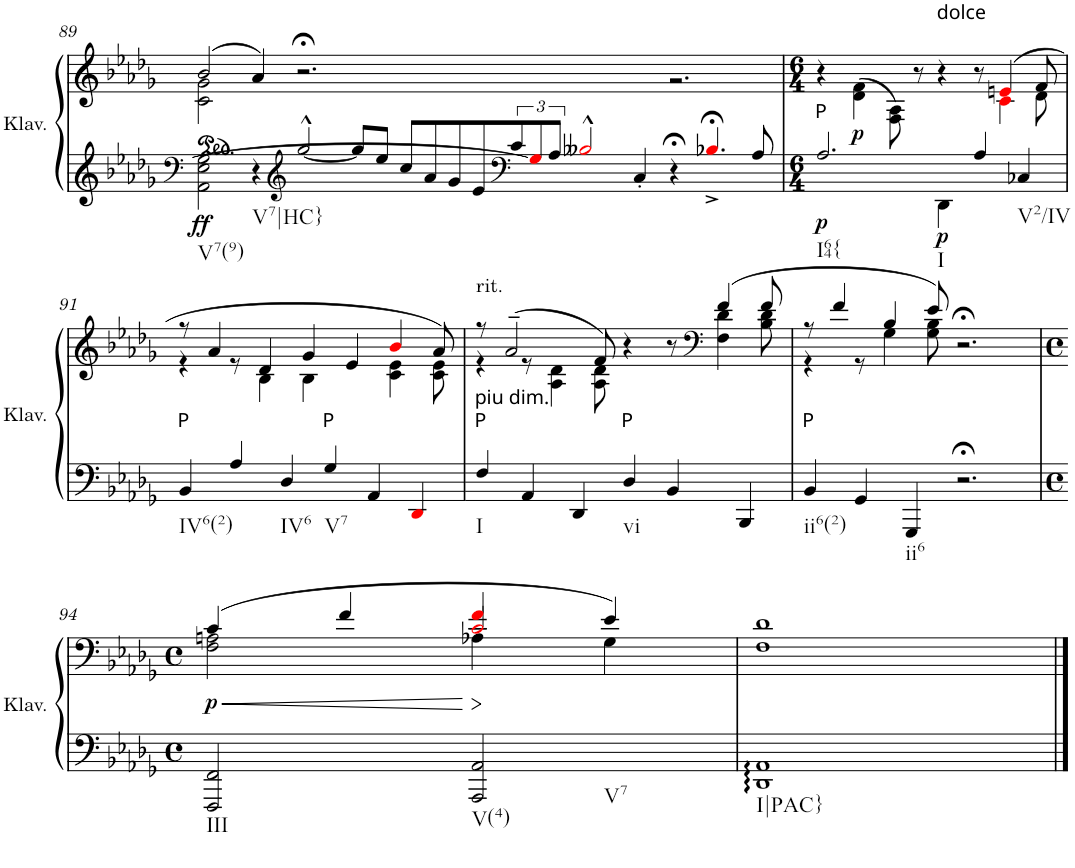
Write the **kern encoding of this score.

**kern	**kern	**dynam
*part1	*part1	*part1
*staff2	*staff1	*staff1/2
*I"Klavier	*	*
*I'Klav.	*	*
!!LO:PB:g=z
*clefF4	*clefG2	*
*k[b-e-a-d-g-]	*k[b-e-a-d-g-]	*
*D-:	*D-:	*
*M15/4	*M15/4	*
=89	=89	=89
*	*^	*
!LO:TX:b:t=V7(9)	!	!	!
!	!	!	!LO:DY:b=2
2AA-\ 2E-\ 2G-\	(2b-/	2c\ 2g-\	ff
!LO:TX:b:t=V7|HC}	!	!	!
4r	4a-/)	4ryy	.
*clefG2	*	*	*
[2gg-^^/	2.r;<	2.ryy	.
8gg-/L]	.	.	.
8ee-/J	.	.	.
8cc/L	1.ryy	2.ryy	.
8a-/	.	.	.
8g-/	.	.	.
8e-/	.	.	.
*clefF4	*	*	*
12c/	.	.	.
12Gi/]	.	.	.
12A-/J	.	.	.
2B--X^^i/	.	2.ryy	.
4C'/	.	.	.
4r;<	2.ryy	2.r	.
4.B-X;<^i/	.	.	.
8A-/	.	.	.
=90	=90	=90	=90
*M6/4	*M6/4	*	*
!LO:TX:a:t=P	!	!	!
!LO:TX:b:t=I64{	!	!	!
!	!	!	!LO:DY:b=2
2.A-/	4r	2.ryy	p
!	!	!	!LO:DY:b
.	(4d-\ 4f\	.	p
.	8F\ 8A-\)	.	.
.	8r	.	.
!	!LO:TX:a:t=dolce	!	!
!LO:TX:b:t=I	!	!	!
!	!	!	!LO:DY:b=2
4DD-\	4r	4ryy	p
4A-/	8r	8ryy	.
.	(4eni/	4ci\	.
!LO:TX:b:t=V2/IV	!	!	!
4C-X/	.	.	.
.	8f/	8d-\	.
!!LO:LB:g=z	!!
=91	=91	=91	=91
!LO:TX:a:t=P	!	!	!
!LO:TX:b:t=IV6(2)	!	!	!
4BB-/	8r	4r	.
.	4a-/	.	.
4A-/	.	8r	.
.	4d-/	4B-\	.
!LO:TX:b:t=IV6	!	!	!
4D-/	.	.	.
.	4g-/	4B-\	.
!LO:TX:a:t=P	!	!	!
!LO:TX:b:t=V7	!	!	!
4G-/	.	.	.
.	4e-/	4ryy	.
4AA-/	.	.	.
.	4b-i/	4c\ 4e-\	.
4DD-i/	.	.	.
.	8a-/)	8c\ 8e-\	.
=92	=92	=92	=92
!	!LO:TX:a:t=rit.	!	!
!LO:TX:a:t=P	!	!	!
!LO:TX:a:t=piu dim.	!	!	!
!LO:TX:b:t=I	!	!	!
4F/	8r	4r	.
.	(2a-~/	.	.
4AA-/	.	8r	.
.	.	4A-\ 4d-\	.
4DD-/	.	.	.
.	8f/)	8A-\ 8d-\	.
!LO:TX:a:t=P	!	!	!
!LO:TX:b:t=vi	!	!	!
4D-/	4r	4ryy	.
4BB-/	8r	8ryy	.
*	*clefF4	*	*
.	(4f/	4F\ 4d-\	.
4BBB-/	.	.	.
.	8f/	8B-\ 8d-\	.
=93	=93	=93	=93
!LO:TX:a:t=P	!	!	!
!LO:TX:b:t=ii6(2)	!	!	!
4BB-/	8r	4r	.
.	4f/	.	.
4GG-/	.	8r	.
.	4B-/	4G-\	.
!LO:TX:b:t=ii6	!	!	!
4GGG-/	.	.	.
.	8e-/)	8G-\ 8B-\	.
2.r;<	2.r;<	2.ryy	.
*	*v	*v	*
!!LO:LB:g=z
=94	=94	=94
*M4/4	*M4/4	*
*met(c)	*met(c)	*
*	*^	*
!LO:TX:b:t=III	!	!	!
!	!	!	!LO:HP:b
*	*	*^	*
!	!	!	!	!LO:DY:n=1:b
2FFF/ 2FF/	(4c/	2F\ 2An\	2ryy	< p
.	4f/	.	.	.
!LO:TX:b:t=V(4)	!	!	!	!
!LO:TX:b:t=V7	!	!	!	!
2AAA-/ 2AA-/	4fi/	4A-X\	2ci/	[
.	4e-/)	4G-\	.	.
*	*	*v	*v	*
=95	=95	=95	=95
!LO:TX:b:t=I|PAC}	!	!	!
*	*v	*v	*
1DD- 1AA-	1F 1d-	.
==	==	==
*-	*-	*-
